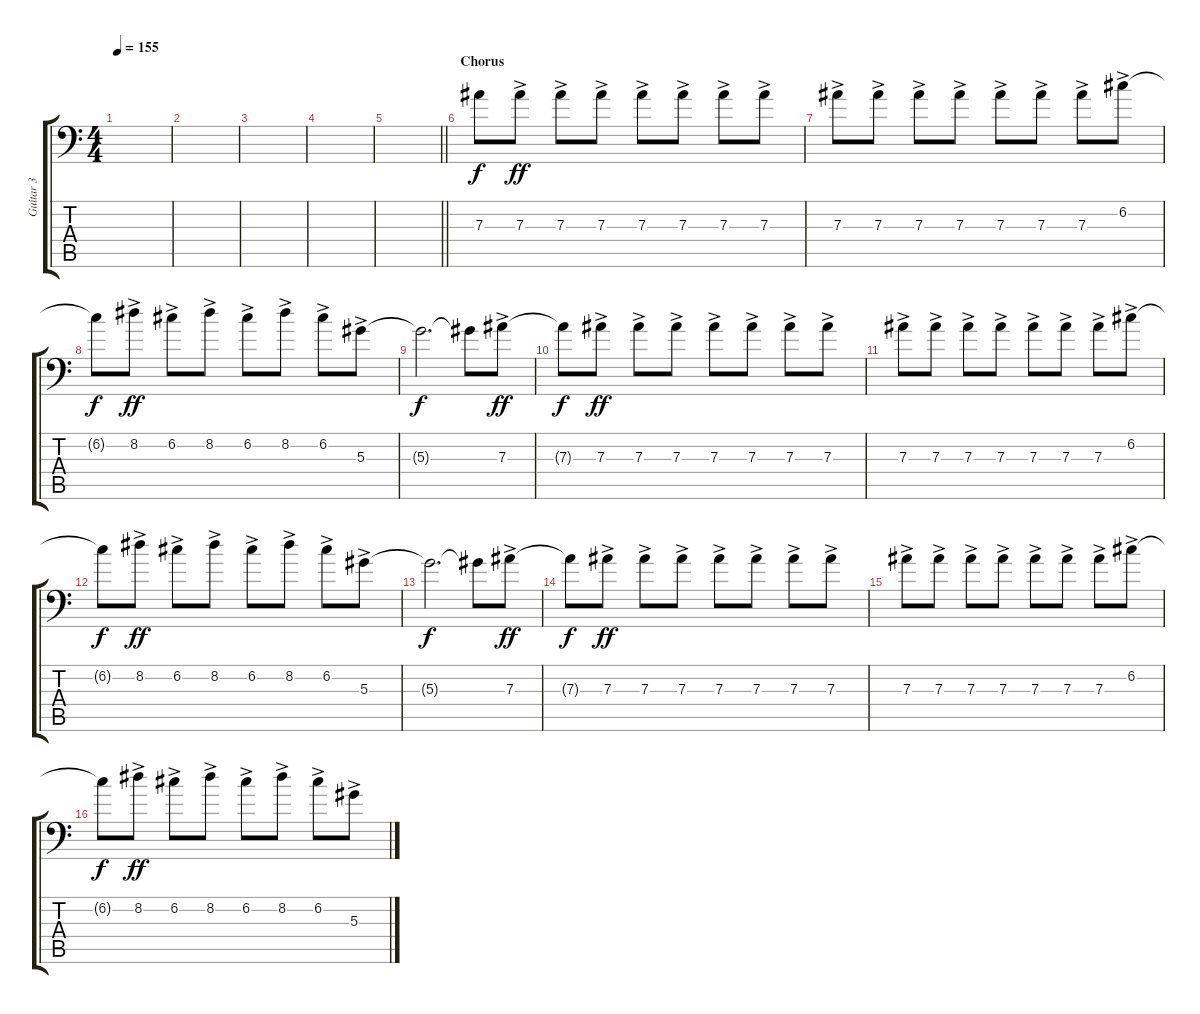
\track ("Guitar 3" "Guitar 3") {instrument overdrivenguitar}
\staff {score tabs}
\tuning (C4 G3 Eb3 Bb2 F2 Bb1) {hide}
\ts (4 4)
\tempo 155
\clef f4
\ks c
|
|
|
|
\barLineRight lightlight
|
\section ("" "Chorus")
7.3.8{dy f} 7.3{ac}.8{dy ff} 7.3{ac}.8 7.3{ac}.8 7.3{ac}.8 7.3{ac}.8 7.3{ac}.8 7.3{ac}.8 |
7.3{ac}.8 7.3{ac}.8 7.3{ac}.8 7.3{ac}.8 7.3{ac}.8 7.3{ac}.8 7.3{ac}.8 6.2{ac}.8 |
6.2{t}.8{dy f} 8.2{ac}.8{dy ff} 6.2{ac}.8 8.2{ac}.8 6.2{ac}.8 8.2{ac}.8 6.2{ac}.8 5.3{ac}.8 |
5.3{t}.2{d dy f} 5.3{t}.8 7.3{ac}.8{dy ff} |
7.3{t}.8{dy f} 7.3{ac}.8{dy ff} 7.3{ac}.8 7.3{ac}.8 7.3{ac}.8 7.3{ac}.8 7.3{ac}.8 7.3{ac}.8 |
7.3{ac}.8 7.3{ac}.8 7.3{ac}.8 7.3{ac}.8 7.3{ac}.8 7.3{ac}.8 7.3{ac}.8 6.2{ac}.8 |
6.2{t}.8{dy f} 8.2{ac}.8{dy ff} 6.2{ac}.8 8.2{ac}.8 6.2{ac}.8 8.2{ac}.8 6.2{ac}.8 5.3{ac}.8 |
5.3{t}.2{d dy f} 5.3{t}.8 7.3{ac}.8{dy ff} |
7.3{t}.8{dy f} 7.3{ac}.8{dy ff} 7.3{ac}.8 7.3{ac}.8 7.3{ac}.8 7.3{ac}.8 7.3{ac}.8 7.3{ac}.8 |
7.3{ac}.8 7.3{ac}.8 7.3{ac}.8 7.3{ac}.8 7.3{ac}.8 7.3{ac}.8 7.3{ac}.8 6.2{ac}.8 |
6.2{t}.8{dy f} 8.2{ac}.8{dy ff} 6.2{ac}.8 8.2{ac}.8 6.2{ac}.8 8.2{ac}.8 6.2{ac}.8 5.3{ac}.8
